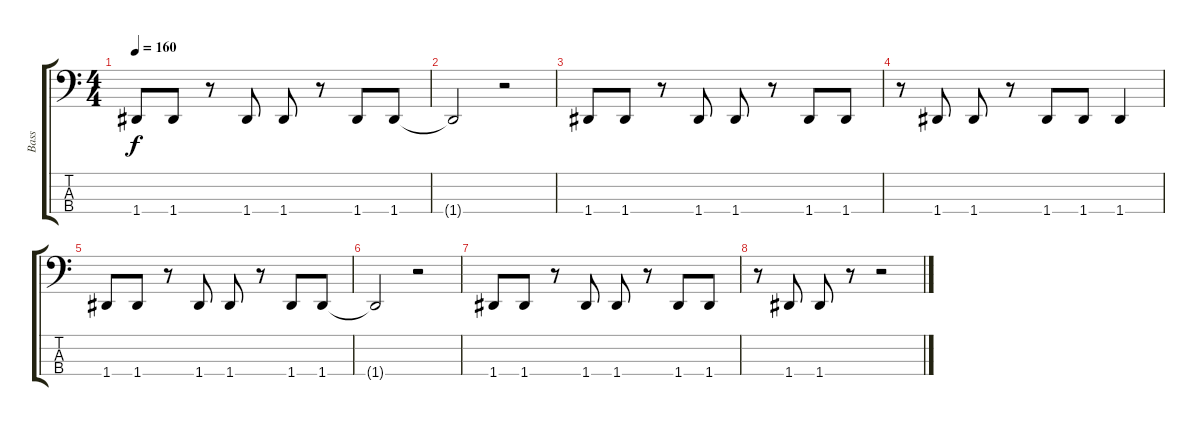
\track ("Bass" "Bass") {instrument electricbassfinger}
\staff {score tabs}
\tuning (G2 D2 A1 D1) {hide}
\ts (4 4)
\tempo 160
\clef f4
\ks c
1.4.8{dy f} 1.4.8 r.8 1.4.8 1.4.8 r.8 1.4.8 1.4.8 |
1.4{t}.2 r.2 |
1.4.8 1.4.8 r.8 1.4.8 1.4.8 r.8 1.4.8 1.4.8 |
r.8 1.4.8 1.4.8 r.8 1.4.8 1.4.8 1.4.4 |
1.4.8 1.4.8 r.8 1.4.8 1.4.8 r.8 1.4.8 1.4.8 |
1.4{t}.2 r.2 |
1.4.8 1.4.8 r.8 1.4.8 1.4.8 r.8 1.4.8 1.4.8 |
r.8 1.4.8 1.4.8 r.8 r.2
